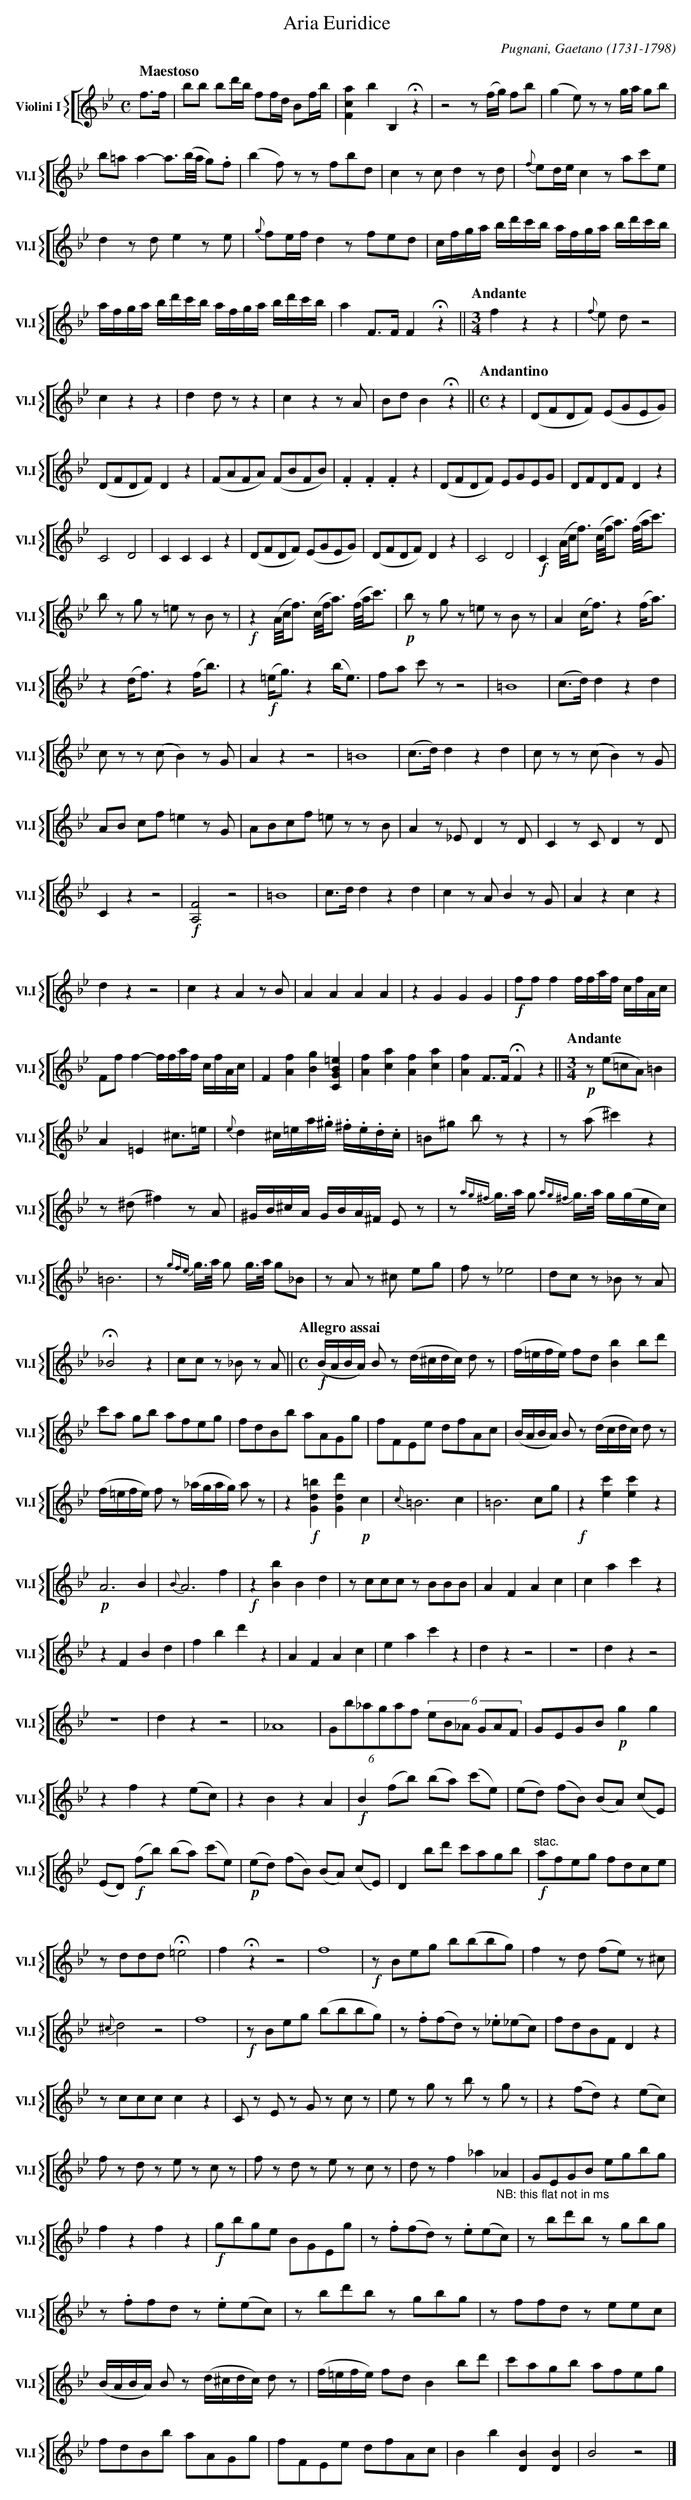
X:1
T:Aria Euridice
C:Pugnani, Gaetano (1731-1798)
M:4/4
L:1/4
K:Bb
V: 11 clef=treble name="Violini I" sname="Vl.I"
%%staves [{ 11 }]
[Q:"Maestoso"][M:C] f/>f/ | b/b/ b/d'//b// f/f//d// B/f//b// | [Fca]bB,!fermata!z |\
   z2 z/(f//g//) f/b/ | (ge/)z/z/ g//a// g/b/ | b/=a/ a- a3/4(b/8a/8 g/).f/ | (b f/)z/ z/f/b/d/ | \
   c z/c/ d z/d/ | {f}e/d//e// c z/a/c'/e/ | d z/d/ e z/e/ | {g}f/e//f// d z/f/e/d/ | \
   [L:1/16] cfga bd'c'b afga bd'c'b | afga bd'c'b afga bd'c'b | \
   [L:1/4]  aF/>F/F !fermata!z || \
[Q:"Andante"][M:3/4] fzz| {f}e/ d/ z2 | czz | dd/z/z| czz/A/| B/d/B!fermata!z || \
[Q:"Andantino"][M:C] z | (D/F/D/F/) (E/G/E/G/) | (D/F/D/F/) D z | (F/A/F/A/) (F/B/F/B/) | .F.F.Fz| \
   (D/F/D/F/) E/G/E/G/ | D/F/D/F/ D z | C2 D2 | CCCz | (D/F/D/F/) (E/G/E/G/) | (D/F/D/F/) D z | C2 D2 | \
   !f!C (A/8c/8f3/4) (c/8f/8a3/4) (f/8a/8c'3/4) | b/z/ g/z/ =e/z/ B/z/ | \
   !f!z (A/8c/8f3/4) (c/8f/8a3/4) (f/8a/8c'3/4) | !p!b/z/ g/z/ =e/z/ B/z/ | \
   A (c/<f/) z (f/<a/) | z (d/<f/) z (f/<b/) | z !f!(=e/<g/) z (b/<e/) | f/a/ c'/z/ z2 | =B4 | \
   (c/>d/)dzd |  c/z/ z/(c/B)z/G/| Azz2 |  =B4 |(c/>d/)dzd |  c/z/ z/(c/B)z/G/| A/B/ c/f/ =ez/G/ | \
   A/B/c/f/ =e/z/ z/B/ | A z/_E/ D z/D/ | C z/C/ D z/D/ | Czz2 |  !f![A,F]2z2 | =B4 | \
   c/>d/ dzd| cz/A/Bz/G/|Azcz|dzz2| czAz/B/|AAAA|zGGG|!f!f/f/ f f//f//a//f// c//f//A//c// | \
   F/f/ f-f//f//a//f// c//f//A//c// | F[Af][Bg][CGB=e] | [Af][ca][Af][ca] | [Af] F/>F/ !fermata!Fz|| \
[Q:"Andante"][M:3/4] !p!z/(e/=c/A/)=B | A =E ^c/>=e/  | {e}d ^c//=e//a//.^g// .^f//.e//.d//.c// | \
   =B/^g/ b/z/ z | z/(a/ ^c') z | z/(^d/^f)z/A/ | \
   [L:1/16] ^GB^cA GBA^F E2z2 | z2 {ag^f}g>a g2 {ag^f}g>a g(gec) | =B12|  z2 {gfe}g>a g2 g>a g2_B2 | [L:1/4] \
   z/A/ z/^c/ e/g/ | \
   f/z/_e2 | d/c/ z/_B/ z/A/ | !fermata!_B2z | c/c/ z/_B/ z/A/  || \
[Q:"Allegro assai"][M:C] !f!(B//A//B//A//) B/z/ (d//^c//d//c//) d/z/ | (f//=e//f//e//) f/d/ [Bb] b/d'/ | c'/a/ g/b/ a/f/e/g/ | \
   f/d/B/b/ a/A/G/g/ | f/F/E/e/ d/f/A/c/ | (B//A//B//A//) B/z/ (d//c//d//c//) d/z/ | \
   (f//=e//f//e//) f/z/ (_a//g//a//g//) a/z/ | z!f![Gd=b][Gdd']!p!c  | {c}=B2>c2 | =B3 c/g/ | \
   !f!z[ec'][ec']z | !p!A3B | {B}A3f | !f!z[Bb]Bd | \
   z/c/c/c/ z/B/B/B/ | AFAc| cac'z|zFBd|fbd'z|AFAc|eac'z|dzz2| z4 |dzz2| z4 |dzz2| _A4 | \
   (6:4G/b/_a/g/a/f/ (6:4e/B/_A/ G/A/F/ | G/E/G/B/ !p!gg | zfz(e/c/) | \
   zBzA| !f!B (f/b/) (b/a/) (c'/e/) | (e/d/) (f/B/) (B/A/) (c/E/) |  \
   (E/D/) !f!(f/b/) (b/a/) (c'/e/) | !p!(e/d/) (f/B/) (B/A/) (c/E/) | D b/d'/ c'/a/g/b/ | !f! "^stac."a/f/e/g/ f/d/c/e/ | \
   z/d/d/d/ !fermata!=e2| f !fermata! z z2| f4| !f!z/B/e/g/ b/(b/b/g/) | f z/d/ (f/e/) z/^c/ | {^c}d2z2 | f4 | \
   !f!z/B/e/g/ (b/b/b/g/) | z/.f/(f/d/) z/._e/(_e/c/) | f/d/B/F/ Dz| z/c/c/c/ cz| \
   C/z/ E/z/ G/z/ c/z/ | e/z/ g/z/ b/z/ g/z/ | z (f/d/) z (e/c/) | f/z/ d/z/ e/z/ c/z/ | \
   f/z/ d/z/ e/z/ c/z/ | d/z/ f_a"_NB: this flat not in ms"_A| G/E/G/B/ e/g/b/g/ | fzfz| \
   !f!g/b/g/e/ B/G/E/g/ | z/.f/(f/d/) z/.e/(e/c/) | z/b/d'/b/ z/g/b/g/ | z/.f/f/d/  z/.e/(e/c/) |\
   z/b/d'/b/ z/g/b/g/ | z/f/f/d/  z/e/e/c/ | (B//A//B//A//) B/z/ (d//^c//d//c//) d/z/ | \
   (f//=e//f//e//) f/d/ B b/d'/ | \
    c'/a/g/b/ a/f/e/g/ | f/d/B/b/ a/A/G/g/ |  f/F/E/e/ d/f/A/c/ | Bb[DB][DB] | B2z2 |]  \
